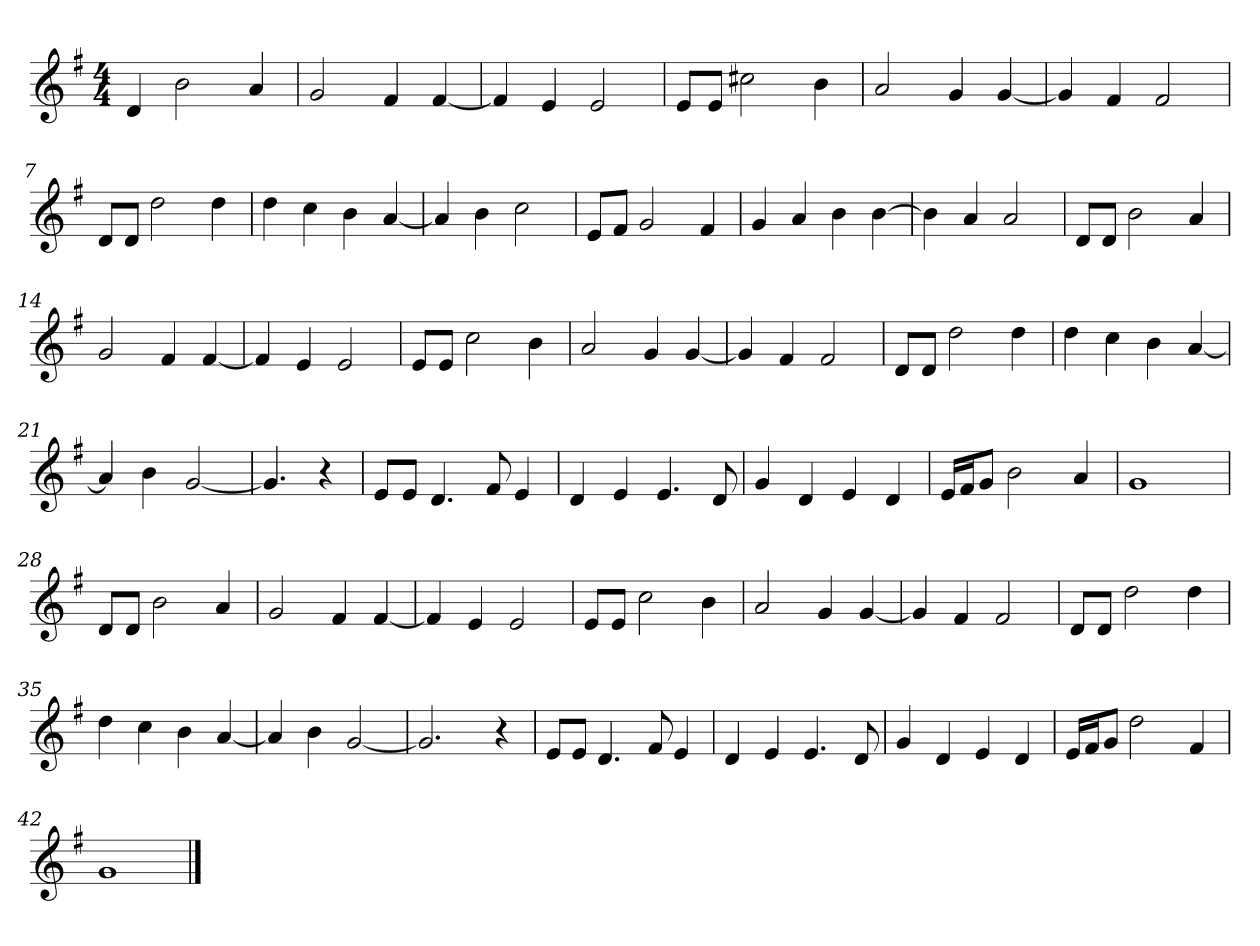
**kern
*part1
*staff1
*clefG2
*k[f#]
*G:
*M4/4
=1
4d
2b
4a
=2
2g
4f#
[4f#
=3
4f#]
4e
2e
=4
8e/L
8e/J
2cc#X
4b
=5
2a
4g
[4g
=6
4g]
4f#
2f#
=7
8d/L
8d/J
2dd
4dd
=8
4dd
4cc
4b
[4a
=9
4a]
4b
2cc
=10
8e/L
8f#/J
2g
4f#
=11
4g
4a
4b
[4b
=12
4b]
4a
2a
=13
8d/L
8d/J
2b
4a
=14
2g
4f#
[4f#
=15
4f#]
4e
2e
=16
8e/L
8e/J
2cc
4b
=17
2a
4g
[4g
=18
4g]
4f#
2f#
=19
8d/L
8d/J
2dd
4dd
=20
4dd
4cc
4b
[4a
=21
4a]
4b
[2g
=22
4.g]
4r
=23
8e/L
8e/J
4.d
8f#
4e
=24
4d
4e
4.e
8d
=25
4g
4d
4e
4d
=26
16e/LL
16f#/J
8g/J
2b
4a
=27
1g
=28
8d/L
8d/J
2b
4a
=29
2g
4f#
[4f#
=30
4f#]
4e
2e
=31
8e/L
8e/J
2cc
4b
=32
2a
4g
[4g
=33
4g]
4f#
2f#
=34
8d/L
8d/J
2dd
4dd
=35
4dd
4cc
4b
[4a
=36
4a]
4b
[2g
=37
2.g]
4r
=38
8e/L
8e/J
4.d
8f#
4e
=39
4d
4e
4.e
8d
=40
4g
4d
4e
4d
=41
16e/LL
16f#/J
8g/J
2dd
4f#
=42
1g
==
*-
